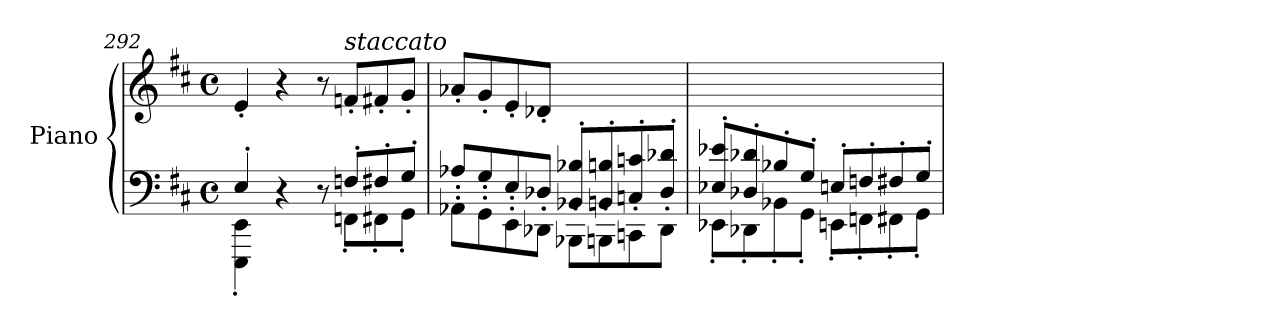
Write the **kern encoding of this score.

**kern	**kern
*part1	*part1
*staff2	*staff1
*I"Piano	*
*I'Pno	*
!!LO:LB:g=z
*clefF4	*clefG2
*k[f#c#]	*k[f#c#]
*M4/4	*M4/4
*met(c)	*met(c)
=292	=292
*^	*
4E'/	4EEE\' 4EE\'	4e'/
4.ryy	4r	4r
.	8r	8r
!	!	!LO:TX:a:i:t=staccato
8Fn'/L	8FFn'\L	8fn'/L
8F#X'/	8FF#X'\	8f#X'/
8G'/J	8GG'\J	8g'/J
=293	=293	=293
*	*^	*
2ryy	8A-X'/L	8AA-X'\L	8a-X'/L
.	8G'/	8GG'\	8g'/
.	8E'/	8EE'\	8e'/
.	8D-X'/J	8DD-X'\J	8d-X'/J
8BB-X/' 8B-X/'L	2ryy	8BBB-X'\L	2ryy
8BBn/' 8Bn/'	.	8BBBn'\	.
8Cn/' 8cn/'	.	8CCn'\	.
8D-/' 8d-/'J	.	8DD-'\J	.
*	*v	*v	*
=294	=294	=294
8E-X/' 8e-X/'L	8EE-X'\L	1ryy
8D-X/' 8d-X/'	8DD-X'\	.
8B-X'/	8BB-X'\	.
8G'/J	8GG'\J	.
8En'/L	8EEn'\L	.
8Fn'/	8FFn'\	.
8F#X'/	8FF#X'\	.
8G'/J	8GG'\J	.
*v	*v	*
=	=
*-	*-
